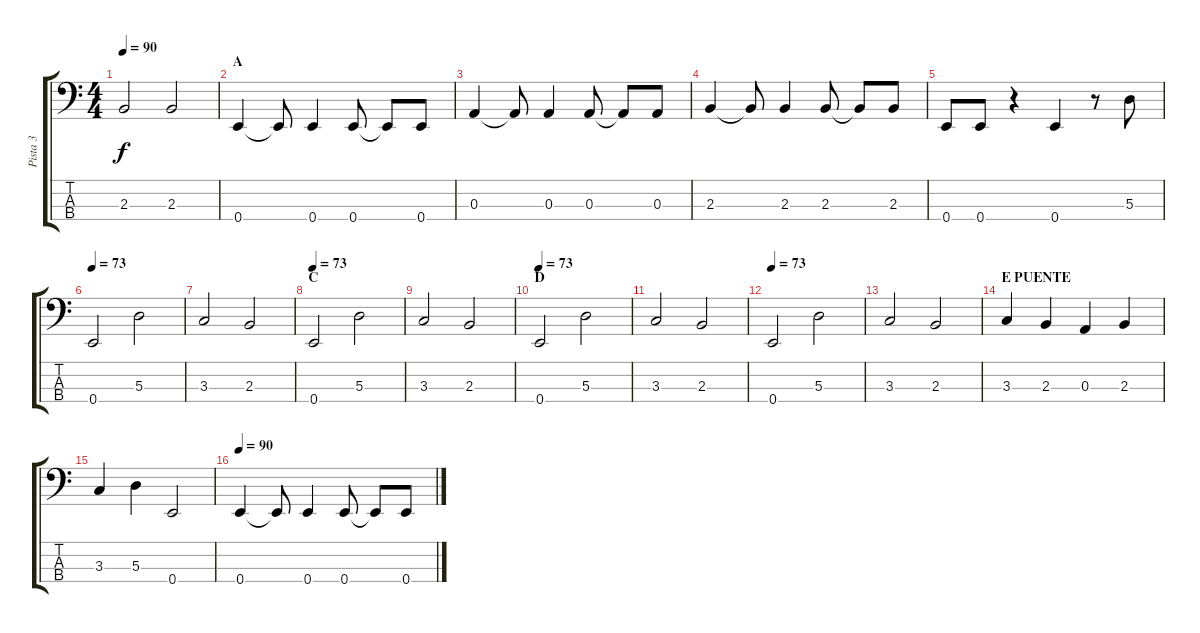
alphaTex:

\track ("Pista 3" "Pista 3") {instrument fretlessbass}
\staff {score tabs}
\tuning (G2 D2 A1 E1) {hide}
\ts (4 4)
\tempo 90
\clef f4
\ks c
2.3.2{dy f} 2.3.2 |
\section ("" "A")
0.4.4 0.4{t}.8 0.4.4 0.4.8 0.4{t}.8 0.4.8 |
0.3.4 0.3{t}.8 0.3.4 0.3.8 0.3{t}.8 0.3.8 |
2.3.4 2.3{t}.8 2.3.4 2.3.8 2.3{t}.8 2.3.8 |
0.4.8 0.4.8 r.4 0.4.4 r.8 5.3.8 |
\tempo 73
0.4.2 5.3.2 |
3.3.2 2.3.2 |
\section ("" "C")
\tempo 73
0.4.2 5.3.2 |
3.3.2 2.3.2 |
\section ("" "D")
\tempo 73
0.4.2 5.3.2 |
3.3.2 2.3.2 |
\tempo 73
0.4.2 5.3.2 |
3.3.2 2.3.2 |
\section ("" "E PUENTE")
3.3.4 2.3.4 0.3.4 2.3.4 |
3.3.4 5.3.4 0.4.2 |
\tempo 90
0.4.4 0.4{t}.8 0.4.4 0.4.8 0.4{t}.8 0.4.8
